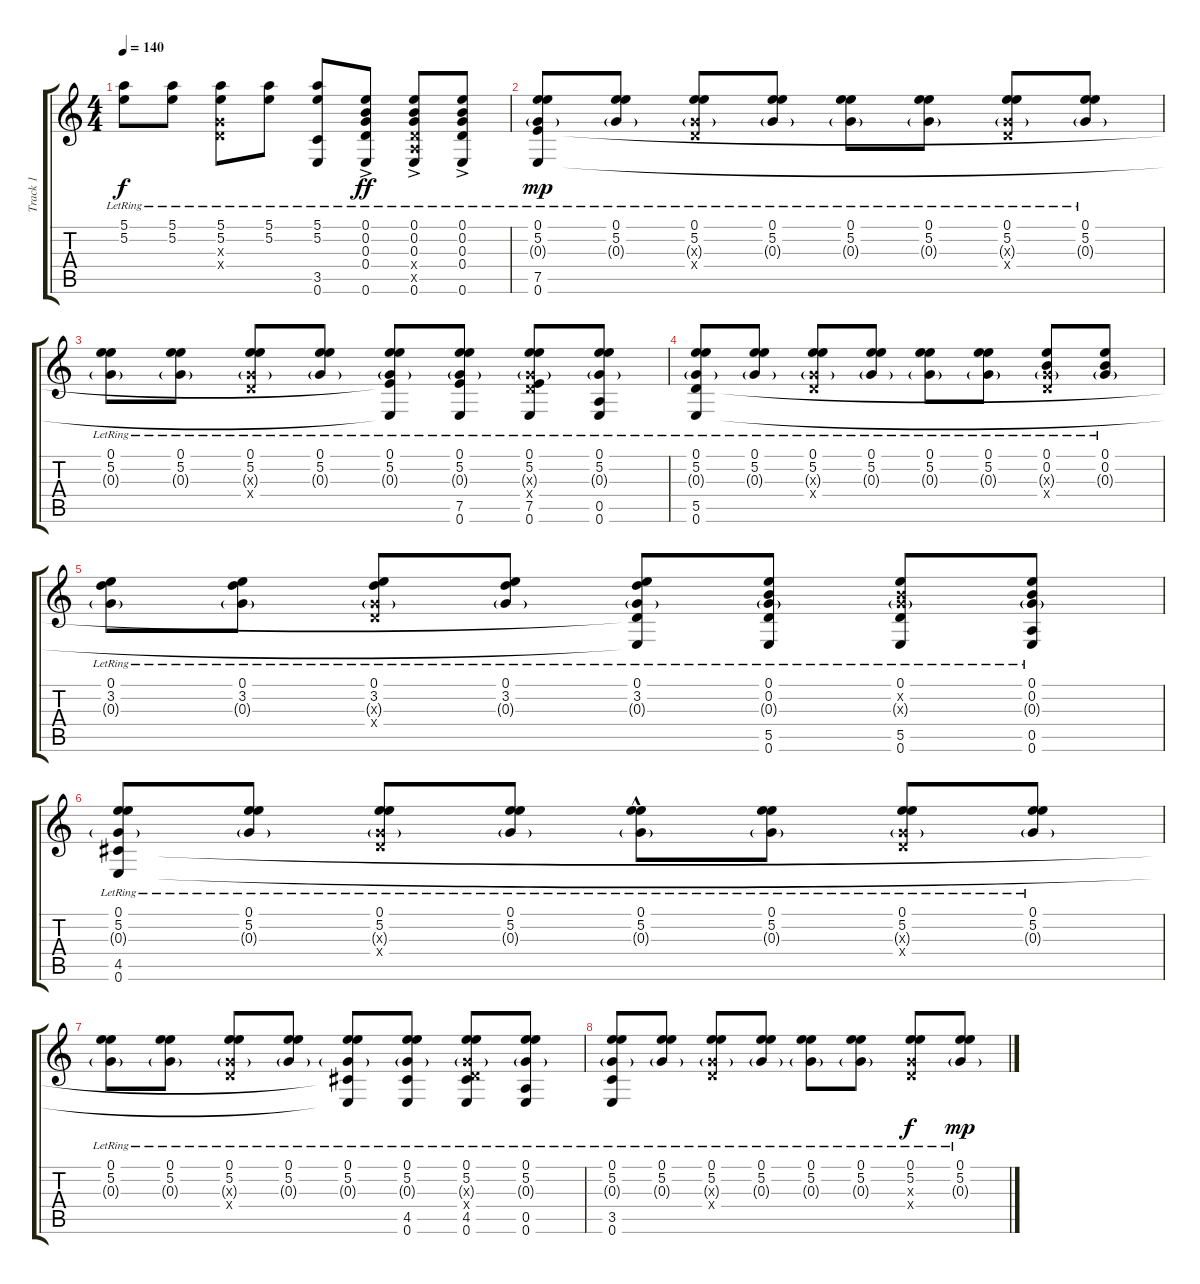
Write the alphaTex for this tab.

\track ("Track 1" "Track 1") {instrument acousticguitarnylon}
\staff {score tabs}
\tuning (E4 B3 G3 D3 A2 E2) {hide}
\ts (4 4)
\tempo 140
\clef g2
\ks c
(5.1 5.2{lr}).8{dy f} (5.1 5.2{lr}).8 (5.1 5.2{lr} 0.3{x} 0.4{x}).8 (5.1 5.2{lr}).8 (5.1 5.2{lr} 3.5{t} 0.6{t}).8 (0.1 0.2{lr} 0.3{lr} 0.4{lr} 0.6{ac lr}).8{dy ff} (0.1 0.2{lr} 0.3{lr} 0.4{x} 0.5{x} 0.6{ac lr}).8 (0.1 0.2{lr} 0.3{lr} 0.4{lr} 0.6{ac lr}).8 |
(0.1 5.2{lr} 0.3{g} 7.5{lr} 0.6{lr}).8{dy mp} (0.1 5.2{lr} 0.3{g}).8 (0.1 5.2{lr} 0.3{g x} 0.4{x}).8 (0.1 5.2{lr} 0.3{g}).8 (0.1 5.2{lr} 0.3{g}).8 (0.1 5.2{lr} 0.3{g}).8 (0.1 5.2{lr} 0.3{g x} 0.4{x}).8 (0.1 5.2{lr} 0.3{g}).8 |
(0.1 5.2{lr} 0.3{g}).8 (0.1 5.2{lr} 0.3{g}).8 (0.1 5.2{lr} 0.3{g x} 0.4{x}).8 (0.1 5.2{lr} 0.3{g}).8 (0.1 5.2{lr} 0.3{g} 7.5{t} 0.6{t}).8 (0.1 5.2{lr} 0.3{g} 7.5{lr} 0.6{lr}).8 (0.1 5.2{lr} 0.3{g x} 0.4{x} 7.5{lr} 0.6{lr}).8 (0.1 5.2{lr} 0.3{g} 0.5{lr} 0.6{lr}).8 |
(0.1 5.2{lr} 0.3{g} 5.5{lr} 0.6{lr}).8 (0.1 5.2{lr} 0.3{g}).8 (0.1 5.2{lr} 0.3{g x} 0.4{x}).8 (0.1 5.2{lr} 0.3{g}).8 (0.1 5.2{lr} 0.3{g}).8 (0.1 5.2{lr} 0.3{g}).8 (0.1 0.2{lr} 0.3{g x} 0.4{x}).8 (0.1 0.2{lr} 0.3{g}).8 |
(0.1 3.2{lr} 0.3{g}).8 (0.1 3.2{lr} 0.3{g}).8 (0.1 3.2{lr} 0.3{g x} 0.4{x}).8 (0.1 3.2{lr} 0.3{g}).8 (0.1 3.2{lr} 0.3{g} 5.5{t} 0.6{t}).8 (0.1 0.2{lr} 0.3{g} 5.5 0.6).8 (0.1 0.2{x} 0.3{g x} 5.5{lr} 0.6{lr}).8 (0.1 0.2{lr} 0.3{g} 0.5{lr} 0.6{lr}).8 |
(0.1 5.2{lr} 0.3{g} 4.5{lr} 0.6{lr}).8 (0.1 5.2{lr} 0.3{g}).8 (0.1 5.2{lr} 0.3{g x} 0.4{x}).8 (0.1 5.2{lr} 0.3{g}).8 (0.1{hac} 5.2{lr} 0.3{g}).8 (0.1 5.2{lr} 0.3{g}).8 (0.1 5.2{lr} 0.3{g x} 0.4{x}).8 (0.1 5.2{lr} 0.3{g}).8 |
(0.1 5.2{lr} 0.3{g}).8 (0.1 5.2{lr} 0.3{g}).8 (0.1 5.2{lr} 0.3{g x} 0.4{x}).8 (0.1 5.2{lr} 0.3{g}).8 (0.1 5.2{lr} 0.3{g} 4.5{t} 0.6{t}).8 (0.1 5.2{lr} 0.3{g} 4.5 0.6).8 (0.1 5.2{lr} 0.3{g x} 0.4{x} 4.5 0.6).8 (0.1 5.2{lr} 0.3{g} 0.5{lr} 0.6{lr}).8 |
(0.1 5.2{lr} 0.3{g} 3.5{lr} 0.6{lr}).8 (0.1 5.2{lr} 0.3{g}).8 (0.1 5.2{lr} 0.3{g x} 0.4{x}).8 (0.1 5.2{lr} 0.3{g}).8 (0.1 5.2{lr} 0.3{g}).8 (0.1 5.2{lr} 0.3{g}).8 (0.1 5.2{lr} 0.3{x} 0.4{x}).8{dy f} (0.1 5.2{lr} 0.3{g lr}).8{dy mp}
